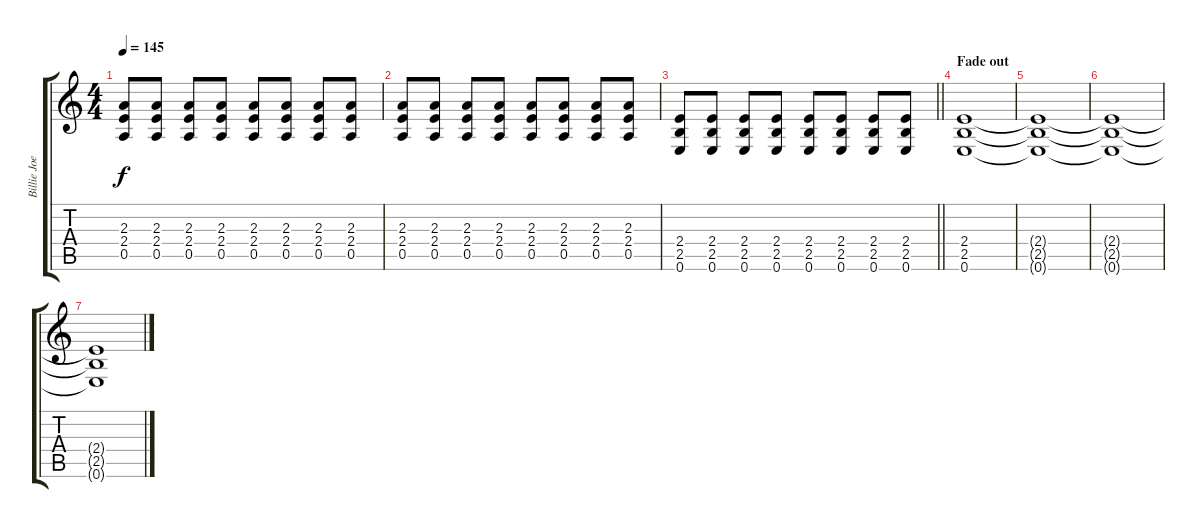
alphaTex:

\track ("Billie Joe Armstrong (Guitar)" "Billie Joe") {instrument overdrivenguitar}
\staff {score tabs}
\tuning (E4 B3 G3 D3 A2 E2) {hide}
\ts (4 4)
\tempo 145
\clef g2
\ks c
(2.3 2.4 0.5).8{dy f} (2.3 2.4 0.5).8 (2.3 2.4 0.5).8 (2.3 2.4 0.5).8 (2.3 2.4 0.5).8 (2.3 2.4 0.5).8 (2.3 2.4 0.5).8 (2.3 2.4 0.5).8 |
(2.3 2.4 0.5).8 (2.3 2.4 0.5).8 (2.3 2.4 0.5).8 (2.3 2.4 0.5).8 (2.3 2.4 0.5).8 (2.3 2.4 0.5).8 (2.3 2.4 0.5).8 (2.3 2.4 0.5).8 |
\barLineRight lightlight
(2.4 2.5 0.6).8 (2.4 2.5 0.6).8 (2.4 2.5 0.6).8 (2.4 2.5 0.6).8 (2.4 2.5 0.6).8 (2.4 2.5 0.6).8 (2.4 2.5 0.6).8 (2.4 2.5 0.6).8 |
\section ("" "Fade out")
(2.4 2.5 0.6).1 |
(2.4{t} 2.5{t} 0.6{t}).1{volume 4} |
(2.4{t} 2.5{t} 0.6{t}).1 |
(2.4{t} 2.5{t} 0.6{t}).1
